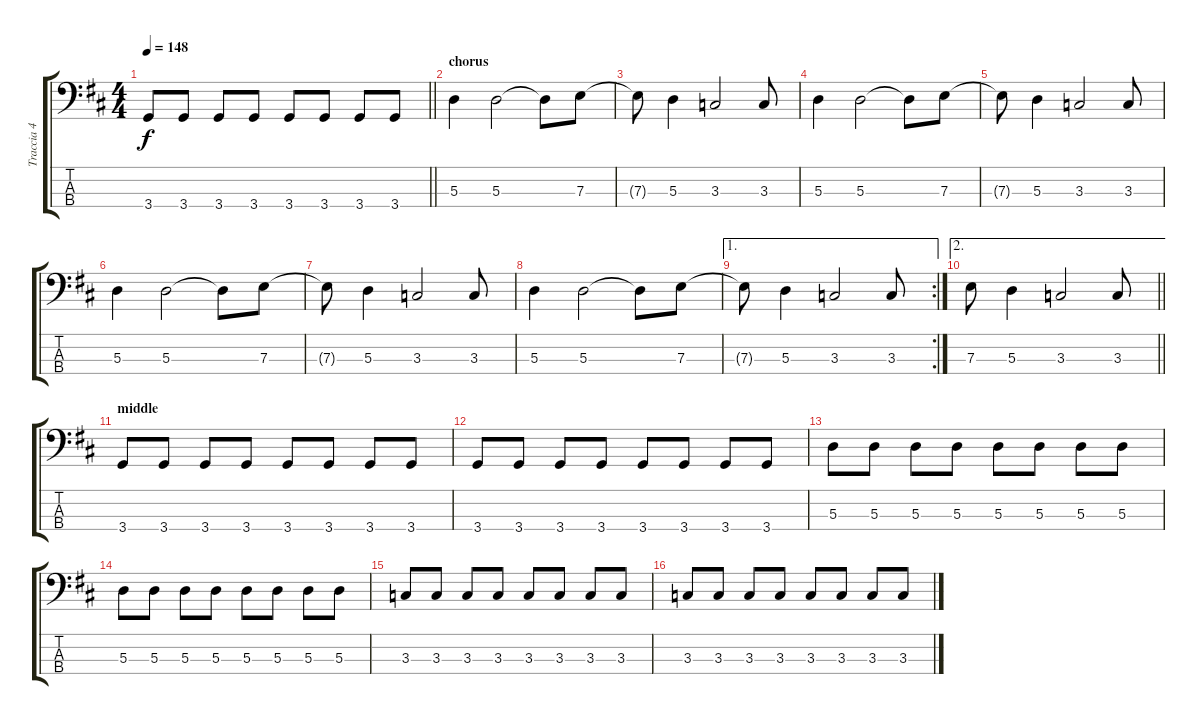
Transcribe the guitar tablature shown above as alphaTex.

\track ("Traccia 4" "Traccia 4") {instrument electricbassfinger}
\staff {score tabs}
\tuning (G2 D2 A1 E1) {hide}
\ts (4 4)
\tempo 148
\clef f4
\barLineRight lightlight
\ks d
3.4.8{dy f} 3.4.8 3.4.8 3.4.8 3.4.8 3.4.8 3.4.8 3.4.8 |
\section ("" "chorus")
5.3.4 5.3.2 5.3{t}.8 7.3.8 |
7.3{t}.8 5.3.4 3.3.2 3.3.8 |
5.3.4 5.3.2 5.3{t}.8 7.3.8 |
7.3{t}.8 5.3.4 3.3.2 3.3.8 |
5.3.4 5.3.2 5.3{t}.8 7.3.8 |
7.3{t}.8 5.3.4 3.3.2 3.3.8 |
5.3.4 5.3.2 5.3{t}.8 7.3.8 |
\ae 1
\rc 2
7.3{t}.8 5.3.4 3.3.2 3.3.8 |
\ae 2
\barLineRight lightlight
7.3.8 5.3.4 3.3.2 3.3.8 |
\section ("" "middle")
3.4.8 3.4.8 3.4.8 3.4.8 3.4.8 3.4.8 3.4.8 3.4.8 |
3.4.8 3.4.8 3.4.8 3.4.8 3.4.8 3.4.8 3.4.8 3.4.8 |
5.3.8 5.3.8 5.3.8 5.3.8 5.3.8 5.3.8 5.3.8 5.3.8 |
5.3.8 5.3.8 5.3.8 5.3.8 5.3.8 5.3.8 5.3.8 5.3.8 |
3.3.8 3.3.8 3.3.8 3.3.8 3.3.8 3.3.8 3.3.8 3.3.8 |
3.3.8 3.3.8 3.3.8 3.3.8 3.3.8 3.3.8 3.3.8 3.3.8
